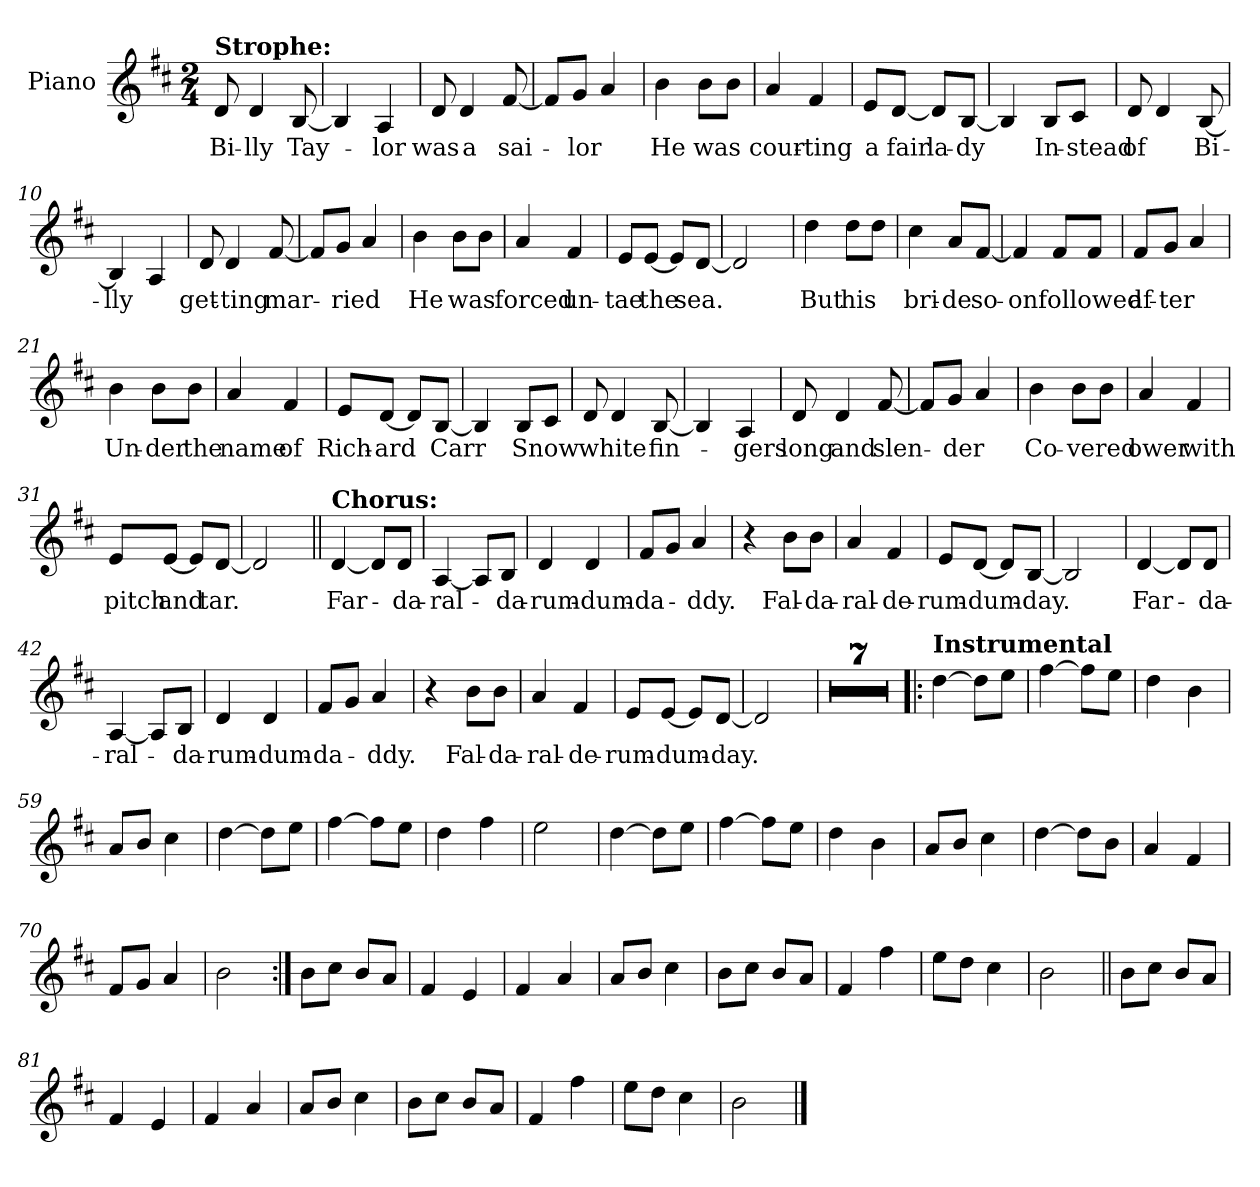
**kern	**text
*part1	*part1
*staff1	*staff1
*I"Piano	*
*I'Pno.	*
*clefG2	*
*k[f#c#]	*
*M2/4	*
=1	=1
!LO:TX:a:B:t=Strophe&colon;	!
!	!LO:LY:b
8d/	Bi-
!	!LO:LY:b
4d/	-lly
!	!LO:LY:b
[8B/	Tay-
=2	=2
4B/]	.
!	!LO:LY:b
4A/	-lor
=3	=3
!	!LO:LY:b
8d/	was
!	!LO:LY:b
4d/	a
!	!LO:LY:b
[8f#/	sai-
=4	=4
8f#/L]	.
!	!LO:LY:b
8g/J	-lor
4a/	.
=5	=5
!	!LO:LY:b
4b\	He
!	!LO:LY:b
8b\L	was
8b\J	.
=6	=6
!	!LO:LY:b
4a/	cour-
!	!LO:LY:b
4f#/	-ting
=7	=7
!	!LO:LY:b
8e/L	a
!	!LO:LY:b
[8d/J	fair
!	!LO:LY:b
8d/L]	la-
!	!LO:LY:b
[8B/J	-dy
=8	=8
4B/]	.
!	!LO:LY:b
8B/L	In-
!	!LO:LY:b
8c#/J	-stead
!!LO:LB:g=z
=9	=9
!	!LO:LY:b
8d/	of
4d/	.
!	!LO:LY:b
[8B/	Bi-
=10	=10
!	!LO:LY:b
4B/]	-lly
4A/	.
=11	=11
!	!LO:LY:b
8d/	get-
!	!LO:LY:b
4d/	-ting
!	!LO:LY:b
[8f#/	mar-
=12	=12
8f#/L]	.
!	!LO:LY:b
8g/J	-ried
4a/	.
=13	=13
!	!LO:LY:b
4b\	He
!	!LO:LY:b
8b\L	was
8b\J	.
=14	=14
!	!LO:LY:b
4a/	forced
!	!LO:LY:b
4f#/	un-
=15	=15
!	!LO:LY:b
8e/L	-tae
!	!LO:LY:b
[8e/J	the
8e/L]	.
!	!LO:LY:b
[8d/J	sea.
=16	=16
2d/]	.
!!LO:LB:g=z
=17	=17
!	!LO:LY:b
4dd\	But
!	!LO:LY:b
8dd\L	his
8dd\J	.
=18	=18
!	!LO:LY:b
4cc#\	bri-
!	!LO:LY:b
8a/L	-de
!	!LO:LY:b
[8f#/J	so-
=19	=19
!	!LO:LY:b
4f#/]	-on
!	!LO:LY:b
8f#/L	followed
8f#/J	.
=20	=20
!	!LO:LY:b
8f#/L	af-
!	!LO:LY:b
8g/J	-ter
4a/	.
=21	=21
!	!LO:LY:b
4b\	Un-
!	!LO:LY:b
8b\L	-der
!	!LO:LY:b
8b\J	the
=22	=22
!	!LO:LY:b
4a/	name
!	!LO:LY:b
4f#/	of
=23	=23
!	!LO:LY:b
8e/L	Rich-
!	!LO:LY:b
[8d/J	-ard
8d/L]	.
!	!LO:LY:b
[8B/J	Carr
!!LO:LB:g=z
=24	=24
4B/]	.
!	!LO:LY:b
8B/L	Snow
8c#/J	.
=25	=25
!	!LO:LY:b
8d/	white
4d/	.
!	!LO:LY:b
[8B/	fin-
=26	=26
4B/]	.
!	!LO:LY:b
4A/	-gers
=27	=27
!	!LO:LY:b
8d/	long
!	!LO:LY:b
4d/	and
!	!LO:LY:b
[8f#/	slen-
=28	=28
8f#/L]	.
!	!LO:LY:b
8g/J	der
4a/	.
=29	=29
!	!LO:LY:b
4b\	Co-
!	!LO:LY:b
8b\L	-vered
8b\J	.
=30	=30
!	!LO:LY:b
4a/	ower
!	!LO:LY:b
4f#/	with
!!LO:LB:g=z
=31	=31
!	!LO:LY:b
8e/L	pitch
!	!LO:LY:b
[8e/J	and
8e/L]	.
!	!LO:LY:b
[8d/J	tar.
=32	=32
2d/]	.
=33||	=33||
!LO:TX:a:B:t=Chorus&colon;	!
!	!LO:LY:b
[4d/	Far-
8d/L]	.
!	!LO:LY:b
8d/J	-da-
=34	=34
!	!LO:LY:b
[4A/	-ral-
8A/L]	.
!	!LO:LY:b
8B/J	-da-
=35	=35
!	!LO:LY:b
4d/	-rum-
!	!LO:LY:b
4d/	-dum-
=36	=36
!	!LO:LY:b
8f#/L	-da-
8g/J	.
!	!LO:LY:b
4a/	-ddy.
=37	=37
4r	.
!	!LO:LY:b
8b\L	Fal-
!	!LO:LY:b
8b\J	-da-
=38	=38
!	!LO:LY:b
4a/	-ral-
!	!LO:LY:b
4f#/	-de-
!!LO:LB:g=z
=39	=39
!	!LO:LY:b
8e/L	-rum-
!	!LO:LY:b
[8d/J	-dum-
8d/L]	.
!	!LO:LY:b
[8B/J	-day.
=40	=40
2B/]	.
=41	=41
!	!LO:LY:b
[4d/	Far-
8d/L]	.
!	!LO:LY:b
8d/J	-da-
=42	=42
!	!LO:LY:b
[4A/	-ral-
8A/L]	.
!	!LO:LY:b
8B/J	-da-
=43	=43
!	!LO:LY:b
4d/	-rum-
!	!LO:LY:b
4d/	-dum-
=44	=44
!	!LO:LY:b
8f#/L	-da-
8g/J	.
!	!LO:LY:b
4a/	-ddy.
=45	=45
4r	.
!	!LO:LY:b
8b\L	Fal-
!	!LO:LY:b
8b\J	-da-
=46	=46
!	!LO:LY:b
4a/	-ral-
!	!LO:LY:b
4f#/	-de-
!!LO:LB:g=z
=47	=47
!	!LO:LY:b
8e/L	-rum-
!	!LO:LY:b
[8e/J	-dum-
8e/L]	.
!	!LO:LY:b
[8d/J	-day.
=48	=48
2d/]	.
=49	=49
2r	.
=50	=50
2r	.
=51	=51
2r	.
=52	=52
2r	.
=53	=53
2r	.
=54	=54
2r	.
=55	=55
2r	.
=56!|:	=56!|:
!LO:TX:a:B:t=Instrumental	!
[4dd\	.
8dd\L]	.
8ee\J	.
=57	=57
[4ff#\	.
8ff#\L]	.
8ee\J	.
=58	=58
4dd\	.
4b\	.
!!LO:LB:g=z
=59	=59
8a/L	.
8b/J	.
4cc#\	.
=60	=60
[4dd\	.
8dd\L]	.
8ee\J	.
=61	=61
[4ff#\	.
8ff#\L]	.
8ee\J	.
=62	=62
4dd\	.
4ff#\	.
=63	=63
2ee\	.
=64	=64
[4dd\	.
8dd\L]	.
8ee\J	.
=65	=65
[4ff#\	.
8ff#\L]	.
8ee\J	.
=66	=66
4dd\	.
4b\	.
=67	=67
8a/L	.
8b/J	.
4cc#\	.
=68	=68
[4dd\	.
8dd\L]	.
8b\J	.
=69	=69
4a/	.
4f#/	.
!!LO:LB:g=z
=70	=70
8f#/L	.
8g/J	.
4a/	.
=71	=71
2b\	.
=72:|!	=72:|!
8b\L	.
8cc#\J	.
8b/L	.
8a/J	.
=73	=73
4f#/	.
4e/	.
=74	=74
4f#/	.
4a/	.
=75	=75
8a/L	.
8b/J	.
4cc#\	.
=76	=76
8b\L	.
8cc#\J	.
8b/L	.
8a/J	.
=77	=77
4f#/	.
4ff#\	.
=78	=78
8ee\L	.
8dd\J	.
4cc#\	.
=79	=79
2b\	.
=80||	=80||
8b\L	.
8cc#\J	.
8b/L	.
8a/J	.
!!LO:LB:g=z
=81	=81
4f#/	.
4e/	.
=82	=82
4f#/	.
4a/	.
=83	=83
8a/L	.
8b/J	.
4cc#\	.
=84	=84
8b\L	.
8cc#\J	.
8b/L	.
8a/J	.
=85	=85
4f#/	.
4ff#\	.
=86	=86
8ee\L	.
8dd\J	.
4cc#\	.
=87	=87
2b\	.
==	==
*-	*-
